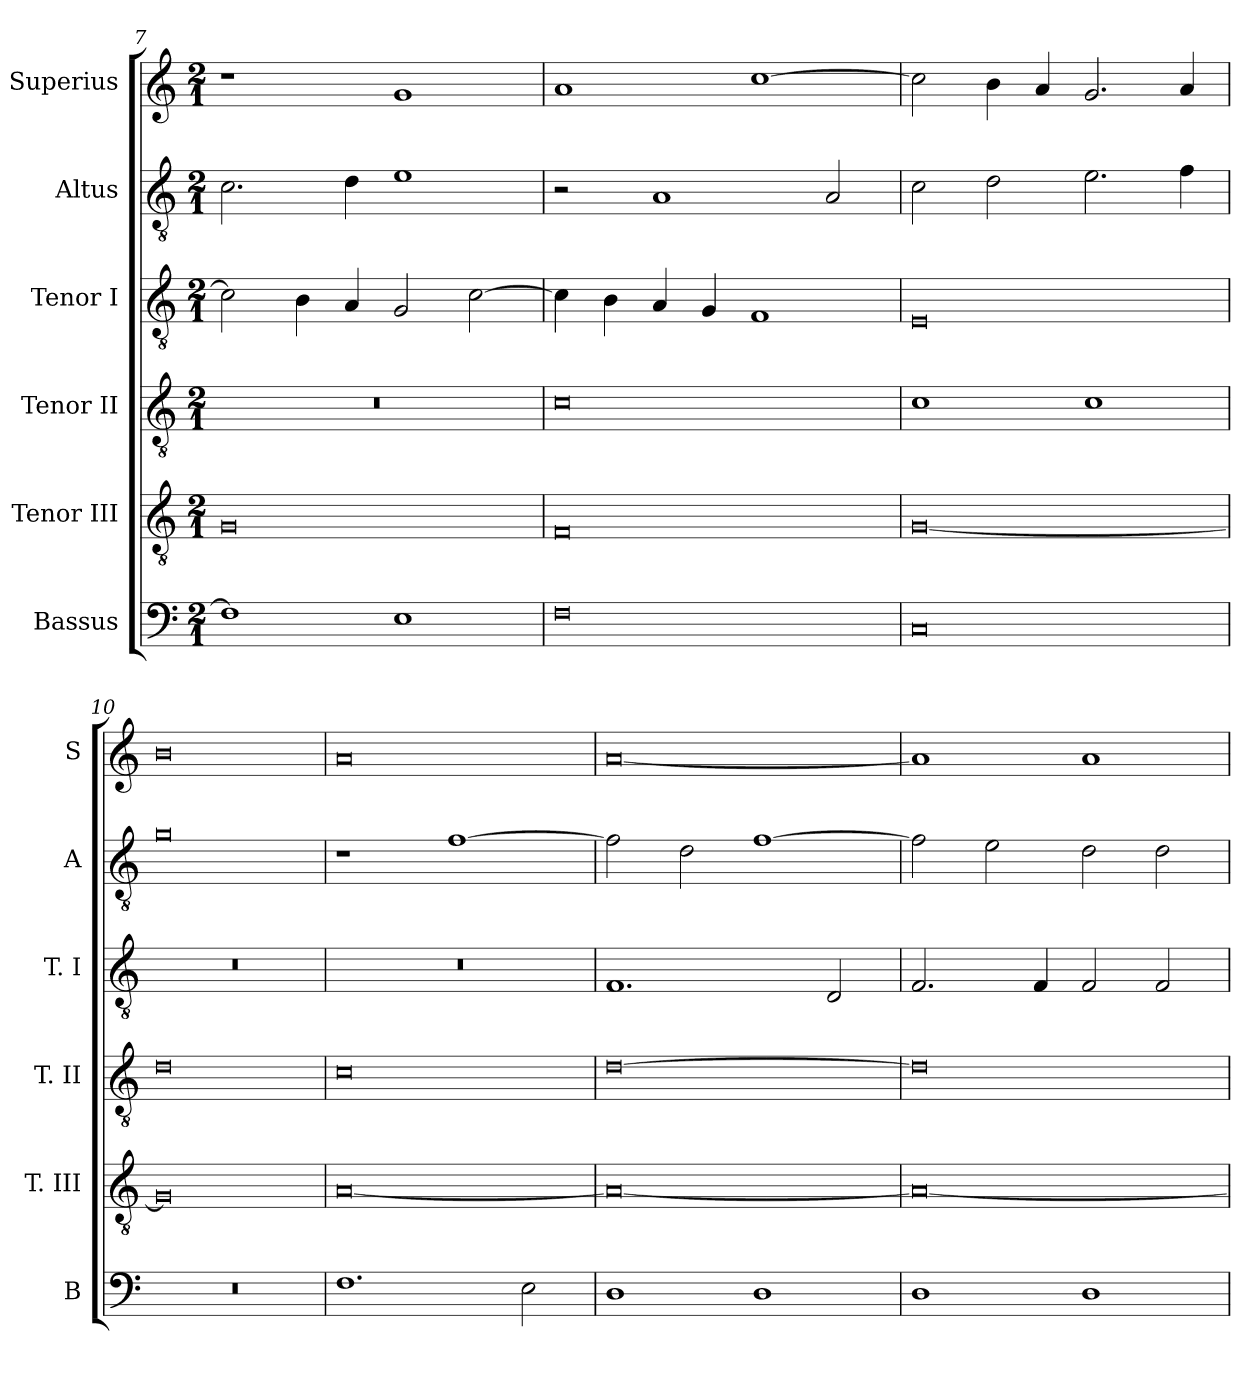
**kern	**kern	**kern	**kern	**kern	**kern
*part6	*part5	*part4	*part3	*part2	*part1
*staff6	*staff5	*staff4	*staff3	*staff2	*staff1
*I"Bassus	*I"Tenor III	*I"Tenor II	*I"Tenor I	*I"Altus	*I"Superius
*I'B	*I'T. III	*I'T. II	*I'T. I	*I'A	*I'S
*clefF4	*clefGv2	*clefGv2	*clefGv2	*clefGv2	*clefG2
*k[]	*k[]	*k[]	*k[]	*k[]	*k[]
*C:	*C:	*C:	*C:	*C:	*C:
*M2/1	*M2/1	*M2/1	*M2/1	*M2/1	*M2/1
=7	=7	=7	=7	=7	=7
1F]	0G	0r	2c]	2.c	1r
.	.	.	4B	.	.
.	.	.	4A	4d	.
1E	.	.	2G	1e	1g
.	.	.	[2c	.	.
=8	=8	=8	=8	=8	=8
0F	0F	0c	4c]	2r	1a
.	.	.	4B	.	.
.	.	.	4A	1A	.
.	.	.	4G	.	.
.	.	.	1F	.	[1cc
.	.	.	.	2A	.
=9	=9	=9	=9	=9	=9
0C	[0G	1c	0E	2c	2cc]
.	.	.	.	2d	4b
.	.	.	.	.	4a
.	.	1c	.	2.e	2.g
.	.	.	.	4f	4a
=10	=10	=10	=10	=10	=10
0r	0G]	0d	0r	0g	0b
=11	=11	=11	=11	=11	=11
1.F	[0A	0c	0r	1r	0a
.	.	.	.	[1f	.
2E	.	.	.	.	.
=12	=12	=12	=12	=12	=12
1D	0A_	[0d	1.F	2f]	[0a
.	.	.	.	2d	.
1D	.	.	.	[1f	.
.	.	.	2D	.	.
=13	=13	=13	=13	=13	=13
1D	0A_	0d]	2.F	2f]	1a]
.	.	.	.	2e	.
.	.	.	4F	.	.
1D	.	.	2F	2d	1a
.	.	.	2F	2d	.
=	=	=	=	=	=
*-	*-	*-	*-	*-	*-
